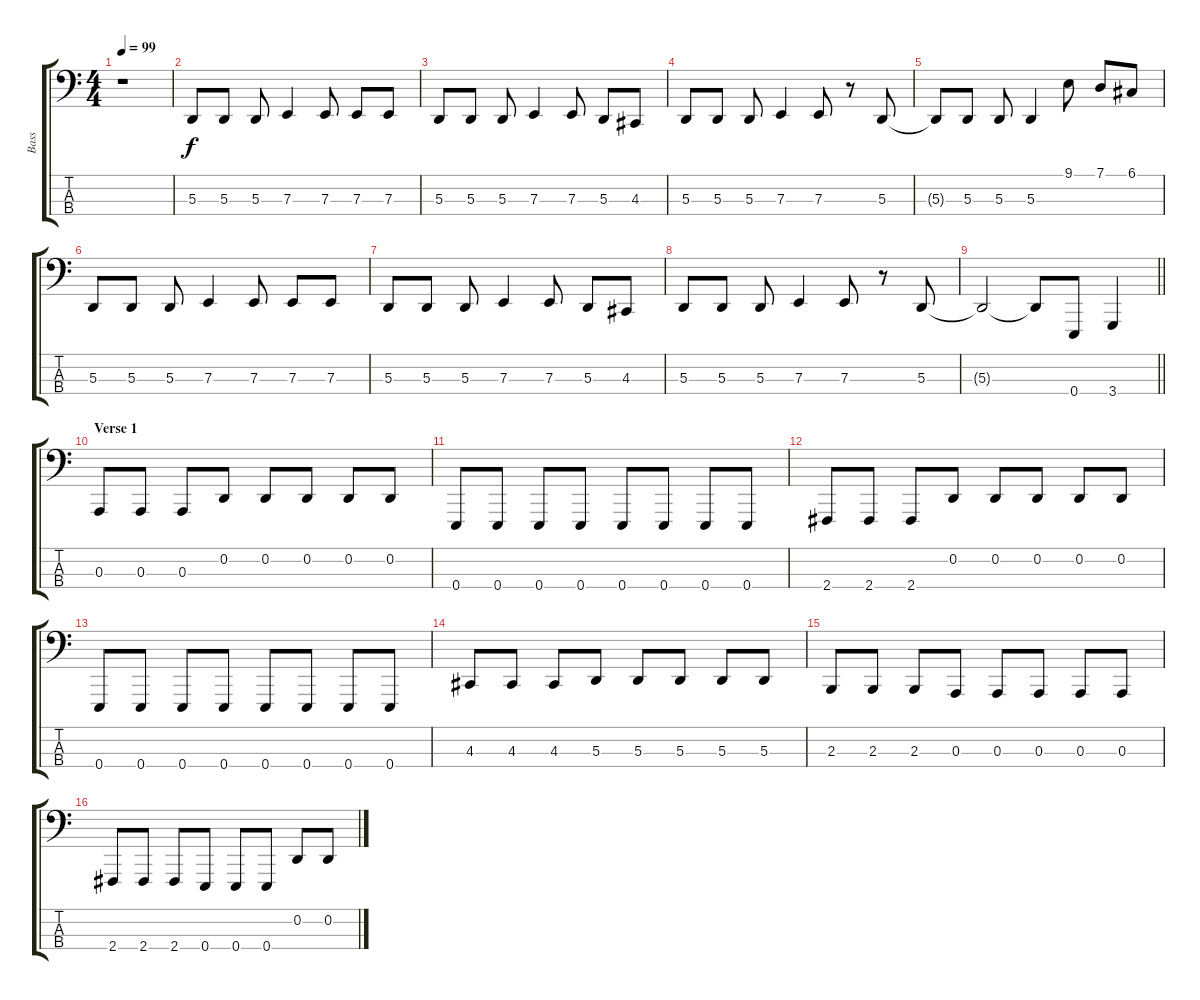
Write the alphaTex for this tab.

\track ("Bass" "Bass") {instrument lead2sawtooth}
\staff {score tabs}
\tuning (G2 D2 A1 E1) {hide}
\ts (4 4)
\tempo 99
\clef f4
\ks c
r.1{dy f instrument lead2sawtooth} |
5.3.8 5.3.8 5.3.8 7.3.4 7.3.8 7.3.8 7.3.8 |
5.3.8 5.3.8 5.3.8 7.3.4 7.3.8 5.3.8 4.3.8 |
5.3.8 5.3.8 5.3.8 7.3.4 7.3.8 r.8 5.3.8 |
5.3{t}.8 5.3.8 5.3.8 5.3.4 9.1.8 7.1.8 6.1.8 |
5.3.8 5.3.8 5.3.8 7.3.4 7.3.8 7.3.8 7.3.8 |
5.3.8 5.3.8 5.3.8 7.3.4 7.3.8 5.3.8 4.3.8 |
5.3.8 5.3.8 5.3.8 7.3.4 7.3.8 r.8 5.3.8 |
\barLineRight lightlight
5.3{t}.2 5.3{t}.8 0.4.8 3.4.4 |
\section ("" "Verse 1")
0.3.8 0.3.8 0.3.8 0.2.8 0.2.8 0.2.8 0.2.8 0.2.8 |
0.4.8 0.4.8 0.4.8 0.4.8 0.4.8 0.4.8 0.4.8 0.4.8 |
2.4.8 2.4.8 2.4.8 0.2.8 0.2.8 0.2.8 0.2.8 0.2.8 |
0.4.8 0.4.8 0.4.8 0.4.8 0.4.8 0.4.8 0.4.8 0.4.8 |
4.3.8 4.3.8 4.3.8 5.3.8 5.3.8 5.3.8 5.3.8 5.3.8 |
2.3.8 2.3.8 2.3.8 0.3.8 0.3.8 0.3.8 0.3.8 0.3.8 |
2.4.8 2.4.8 2.4.8 0.4.8 0.4.8 0.4.8 0.2.8 0.2.8
